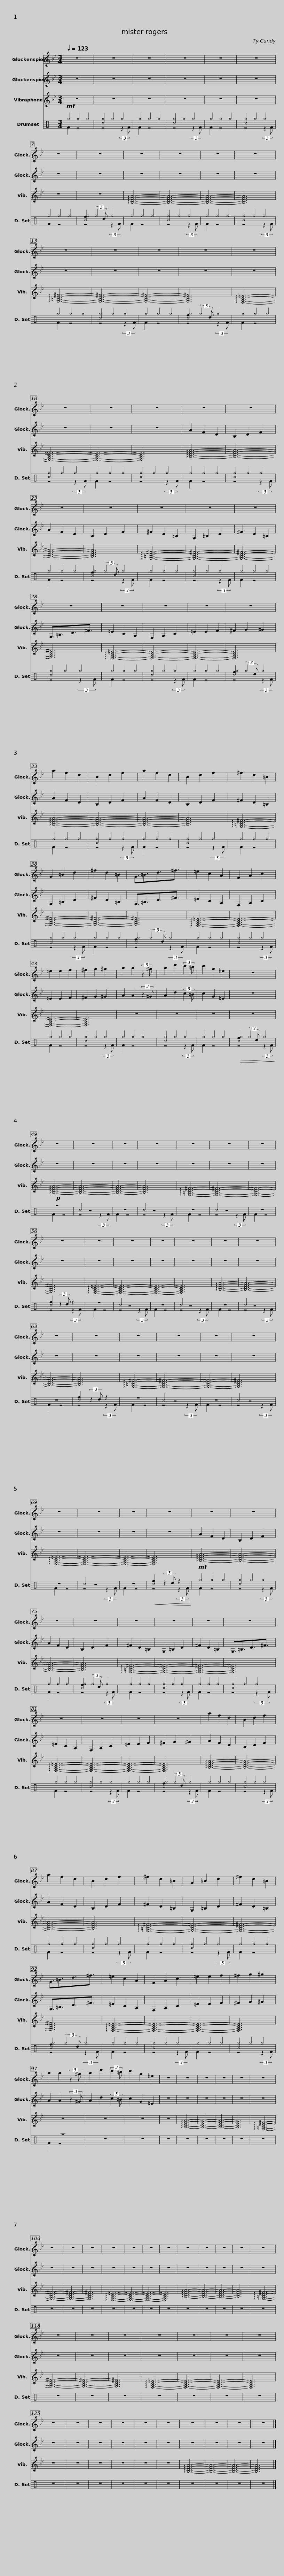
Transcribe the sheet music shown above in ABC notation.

X:1
%%score 1 2 3 ( 4 5 )
L:1/8
Q:1/4=123
M:3/4
I:linebreak $
K:Bb
V:1 treble transpose=24
V:2 treble transpose=24
V:3 treble
V:4 perc
K:none
V:5 perc
K:none
V:1
 z6 | z6 | z6 | z6 | z6 | %5
 z6 | z6 | z6 | z6 |$ z6 | %10
 z6 | z6 | z6 | z6 | z6 | %15
 z6 | z6 | z6 |$ z6 | z6 | %20
 z6 | z6 | z6 | z6 | z6 | %25
 z6 |$ z6 | z6 | z6 | z6 | %30
 z6 | z6 | a2 f2 d2 |$ B2 d2 f2 | a2 f2 d2 | %35
 B2 d2 f2 | ^f2 d2 =B2 | G2 =B2 d2 | ^f2 d2 =B2 | G3/2=B3/2d3/2^f3/2 |$ %40
 =e2 c2 A2 | F2 A2 c2 | =e2 e2 f2 | ^f2 g2 ^g2 | a2 a2 (3:2:2z2 ^g | %45
 a2 d'2 (3:2:2c'2 =b | c'2 g2 =e2 | z6 |$ z6 | z6 | %50
 z6 | z6 | z6 | z6 | z6 | %55
 z6 | z6 | z6 |$ z6 | z6 | %60
 z6 | z6 | z6 | z6 | z6 | %65
 z6 | z6 | z6 |$ z6 | z6 | %70
 z6 | z6 | z6 | z6 | z6 | %75
 z6 |$ z6 | z6 | z6 | z6 | %80
 z6 | z6 | z6 |$ z6 | a2 f2 d2 | %85
 B2 d2 f2 | a2 f2 d2 | B2 d2 f2 | ^f2 d2 =B2 | G2 =B2 d2 | %90
 ^f2 d2 =B2 |$ G3/2=B3/2d3/2^f3/2 | =e2 c2 A2 | F2 A2 c2 | =e2 e2 f2 | %95
 ^f2 g2 ^g2 | a2 a2 (3:2:2z2 ^g | a2 d'2 (3:2:2c'2 =b |$ c'2 g2 =e2 | z6 | %100
 z6 | z6 | z6 | z6 | z6 | %105
 z6 | z6 | z6 | z6 | z6 | %110
 z6 | z6 |$ z6 | z6 | z6 | %115
 z6 | z6 | z6 | z6 | z6 | %120
 z6 | z6 | z6 | z6 | z6 | %125
 z6 | z6 |$ z6 | z6 | z6 | %130
 z6 | z6 | z6 | z6 |] %134
V:2
 z6 | z6 | z6 | z6 | z6 | %5
 z6 | z6 | z6 | z6 |$ z6 | %10
 z6 | z6 | z6 | z6 | z6 | %15
 z6 | z6 | z6 |$ z6 | z6 | %20
 A2 F2 D2 | B,2 D2 F2 | A2 F2 D2 | B,2 D2 F2 | ^F2 D2 =B,2 | %25
 G,2 =B,2 D2 |$ ^F2 D2 =B,2 | G,3/2=B,3/2D3/2^F3/2 | =E2 C2 A,2 | F,2 A,2 C2 | %30
 =E2 E2 F2 | ^F2 G2 ^G2 | A2 F2 D2 |$ B,2 D2 F2 | A2 F2 D2 | %35
 B,2 D2 F2 | ^F2 D2 =B,2 | G,2 =B,2 D2 | ^F2 D2 =B,2 | G,3/2=B,3/2D3/2^F3/2 |$ %40
 =E2 C2 A,2 | F,2 A,2 C2 | =E2 E2 F2 | ^F2 G2 ^G2 | A2 A2 (3:2:2z2 ^G | %45
 A2 d2 (3:2:2c2 =B | c2 G2 =E2 | z6 |$ z6 | z6 | %50
 z6 | z6 | z6 | z6 | z6 | %55
 z6 | z6 | z6 |$ z6 | z6 | %60
 z6 | z6 | z6 | z6 | z6 | %65
 z6 | z6 | z6 |$ z6 | z6 | %70
 z6 | z6 | A2 F2 D2 | B,2 D2 F2 | A2 F2 D2 | %75
 B,2 D2 F2 |$ ^F2 D2 =B,2 | G,2 =B,2 D2 | ^F2 D2 =B,2 | G,3/2=B,3/2D3/2^F3/2 | %80
 =E2 C2 A,2 | F,2 A,2 C2 | =E2 E2 F2 |$ ^F2 G2 ^G2 | A2 F2 D2 | %85
 B,2 D2 F2 | A2 F2 D2 | B,2 D2 F2 | ^F2 D2 =B,2 | G,2 =B,2 D2 | %90
 ^F2 D2 =B,2 |$ G,3/2=B,3/2D3/2^F3/2 | =E2 C2 A,2 | F,2 A,2 C2 | =E2 E2 F2 | %95
 ^F2 G2 ^G2 | A2 A2 (3:2:2z2 ^G | A2 d2 (3:2:2c2 =B |$ c2 G2 =E2 | z6 | %100
 z6 | z6 | z6 | z6 | z6 | %105
 z6 | z6 | z6 | z6 | z6 | %110
 z6 | z6 |$ z6 | z6 | z6 | %115
 z6 | z6 | z6 | z6 | z6 | %120
 z6 | z6 | z6 | z6 | z6 | %125
 z6 | z6 |$ z6 | z6 | z6 | %130
 z6 | z6 | z6 | z6 |] %134
V:3
 z6 | z6 | z6 | z6 | z6 | %5
 z6 | z6 | z6 | !arpeggio![B,DFA]6- |$ [B,DFA]6- | %10
 [B,DFA]6- | [B,DFA]6 | !arpeggio![G,=B,D^F]6- | [G,B,D^F]6- | [G,B,D^F]6- | %15
 [G,B,D^F]6 | !arpeggio![F,A,C=E]6- | [F,A,CE]6- |$ [F,A,CE]6- | [F,A,CE]6 | %20
 !arpeggio![B,DFA]6- | [B,DFA]6- | [B,DFA]6- | [B,DFA]6 | !arpeggio![G,=B,D^F]6- | %25
 [G,B,D^F]6- |$ [G,B,D^F]6- | [G,B,D^F]6 | !arpeggio![F,A,C=E]6- | [F,A,CE]6- | %30
 [F,A,CE]6- | [F,A,CE]6 | !arpeggio![B,DFA]6- |$ [B,DFA]6- | [B,DFA]6- | %35
 [B,DFA]6 | !arpeggio![G,=B,D^F]6- | [G,B,D^F]6- | [G,B,D^F]6- | [G,B,D^F]6 |$ %40
 !arpeggio![F,A,C=E]6- | [F,A,CE]6- | [F,A,CE]6- | [F,A,CE]6 | z6 | %45
 z6 | z6 | z6 |$ !arpeggio![B,DFA]6- | [B,DFA]6- | %50
 [B,DFA]6- | [B,DFA]6 | !arpeggio![G,=B,D^F]6- | [G,B,D^F]6- | [G,B,D^F]6- | %55
 [G,B,D^F]6 | !arpeggio![F,A,C=E]6- | [F,A,CE]6- |$ [F,A,CE]6- | [F,A,CE]6 | %60
 !arpeggio![B,DFA]6- | [B,DFA]6- | [B,DFA]6- | [B,DFA]6 | !arpeggio![G,=B,D^F]6- | %65
 [G,B,D^F]6- | [G,B,D^F]6- | [G,B,D^F]6 |$ !arpeggio![F,A,C=E]6- | [F,A,CE]6- | %70
 [F,A,CE]6- | [F,A,CE]6 | !arpeggio![B,DFA]6- | [B,DFA]6- | [B,DFA]6- | %75
 [B,DFA]6 |$ !arpeggio![G,=B,D^F]6- | [G,B,D^F]6- | [G,B,D^F]6- | [G,B,D^F]6 | %80
 !arpeggio![F,A,C=E]6- | [F,A,CE]6- | [F,A,CE]6- |$ [F,A,CE]6 | !arpeggio![B,DFA]6- | %85
 [B,DFA]6- | [B,DFA]6- | [B,DFA]6 | !arpeggio![G,=B,D^F]6- | [G,B,D^F]6- | %90
 [G,B,D^F]6- |$ [G,B,D^F]6 | !arpeggio![F,A,C=E]6- | [F,A,CE]6- | [F,A,CE]6- | %95
 [F,A,CE]6 | z6 | z6 |$ z6 | z6 | %100
 !arpeggio![B,DFA]6- | [B,DFA]6- | [B,DFA]6- | [B,DFA]6 | !arpeggio![G,=B,D^F]6- | %105
 [G,B,D^F]6- | [G,B,D^F]6- | [G,B,D^F]6 | !arpeggio![F,A,C=E]6- | [F,A,CE]6- | %110
 [F,A,CE]6- | [F,A,CE]6 |$ !arpeggio![B,DFA]6- | [B,DFA]6- | [B,DFA]6- | %115
 [B,DFA]6 | !arpeggio![G,=B,D^F]6- | [G,B,D^F]6- | [G,B,D^F]6- | [G,B,D^F]6 | %120
 !arpeggio![F,A,C=E]6- | [F,A,CE]6- | [F,A,CE]6- | [F,A,CE]6 | z6 | %125
 z6 | z6 |$ z6 | z6 | z6 | %130
 !arpeggio![B,DFA]6- | [B,DFA]6- | [B,DFA]6- | [B,DFA]6 |] %134
V:4
[K:C]!mf! ^g2 ^g2 ^g2 | [^c^g]2 ^g2 ^g2 | ^g2 ^g2 ^g2 | [^c^g]2 ^g2 ^g2 | ^g2 ^g2 ^g2 | %5
 [^c^g]2 ^g2 ^g2 | ^g2 ^g2 ^g2 | [^cf^g]2 (3:2:2^g2 d ^g2 | ^g2 ^g2 ^g2 |$ [^c^g]2 ^g2 ^g2 | %10
 ^g2 ^g2 ^g2 | [^c^g]2 ^g2 ^g2 | ^g2 ^g2 ^g2 | [^c^g]2 ^g2 ^g2 | ^g2 ^g2 ^g2 | %15
 [^cf^g]2 (3:2:2^g2 d ^g2 | ^g2 ^g2 ^g2 | [^c^g]2 ^g2 ^g2 |$ ^g2 ^g2 ^g2 | [^c^g]2 ^g2 ^g2 | %20
 ^g2 ^g2 ^g2 | [^c^g]2 ^g2 ^g2 | ^g2 ^g2 ^g2 | [^cf^g]2 (3:2:2^g2 d ^g2 | ^g2 ^g2 ^g2 | %25
 [^c^g]2 ^g2 ^g2 |$ ^g2 ^g2 ^g2 | [^c^g]2 ^g2 ^g2 | ^g2 ^g2 ^g2 | [^c^g]2 ^g2 ^g2 | %30
 ^g2 ^g2 ^g2 | [^cf^g]2 (3:2:2^g2 d ^g2 | ^g2 ^g2 ^g2 |$ [^c^g]2 ^g2 ^g2 | ^g2 ^g2 ^g2 | %35
 [^c^g]2 ^g2 ^g2 | ^g2 ^g2 ^g2 | [^c^g]2 ^g2 ^g2 | ^g2 ^g2 ^g2 | [^cf^g]2 (3:2:2^g2 d ^g2 |$ %40
 ^g2 ^g2 ^g2 | [^c^g]2 ^g2 ^g2 | ^g2 ^g2 ^g2 | [^c^g]2 ^g2 ^g2 | ^g2 ^g2 ^g2 | %45
 [^c^g]2 ^g2 ^g2 | ^g2 ^g2 ^g2 |!>(! [^cf^g]2 (3:2:2^g2 d ^g2!>)! |$!p! z6 | ^c2 z4 | %50
 z6 | ^c2 z4 | z6 | ^c2 z4 | z6 | %55
 [^cf]2 (3:2:2z2 d z2 | z6 | ^c2 z4 |$ z6 | ^c2 z4 | %60
 z6 | ^c2 z4 | z6 | [^cf]2 (3:2:2z2 d z2 | z6 | %65
 ^c2 z4 | z6 | ^c2 z4 |$ z6 | ^c2 z4 | %70
 z6 |!<(! [^cf]2 (3:2:2z2 d z2!<)! |!mf! ^g2 ^g2 ^g2 | [^c^g]2 ^g2 ^g2 | ^g2 ^g2 ^g2 | %75
 [^cf^g]2 (3:2:2^g2 d ^g2 |$ ^g2 ^g2 ^g2 | [^c^g]2 ^g2 ^g2 | ^g2 ^g2 ^g2 | [^c^g]2 ^g2 ^g2 | %80
 ^g2 ^g2 ^g2 | [^c^g]2 ^g2 ^g2 | ^g2 ^g2 ^g2 |$ [^cf^g]2 (3:2:2^g2 d ^g2 | ^g2 ^g2 ^g2 | %85
 [^c^g]2 ^g2 ^g2 | ^g2 ^g2 ^g2 | [^c^g]2 ^g2 ^g2 | ^g2 ^g2 ^g2 | [^c^g]2 ^g2 ^g2 | %90
 ^g2 ^g2 ^g2 |$ [^cf^g]2 (3:2:2^g2 d ^g2 | ^g2 ^g2 ^g2 | [^c^g]2 ^g2 ^g2 | ^g2 ^g2 ^g2 | %95
 [^c^g]2 ^g2 ^g2 | z6 | z6 |$ z6 | z6 | %100
 z6 | z6 | z6 | z6 | z6 | %105
 z6 | z6 | z6 | z6 | z6 | %110
 z6 | z6 |$ z6 | z6 | z6 | %115
 z6 | z6 | z6 | z6 | z6 | %120
 z6 | z6 | z6 | z6 | z6 | %125
 z6 | z6 |$ z6 | z6 | z6 | %130
 z6 | z6 | z6 | z6 |] %134
V:5
[K:C] F2 z4 | z4 (3:2:2z2 F | F2 z4 | z4 (3:2:2z2 F | F2 z4 | %5
 z4 (3:2:2z2 F | F2 z4 | z4 (3:2:2z2 F | F2 z4 |$ z4 (3:2:2z2 F | %10
 F2 z4 | z4 (3:2:2z2 F | F2 z4 | z4 (3:2:2z2 F | F2 z4 | %15
 z4 (3:2:2z2 F | F2 z4 | z4 (3:2:2z2 F |$ F2 z4 | z4 (3:2:2z2 F | %20
 F2 z4 | z4 (3:2:2z2 F | F2 z4 | z4 (3:2:2z2 F | F2 z4 | %25
 z4 (3:2:2z2 F |$ F2 z4 | z4 (3:2:2z2 F | F2 z4 | z4 (3:2:2z2 F | %30
 F2 z4 | z4 (3:2:2z2 F | F2 z4 |$ z4 (3:2:2z2 F | F2 z4 | %35
 z4 (3:2:2z2 F | F2 z4 | z4 (3:2:2z2 F | F2 z4 | z4 (3:2:2z2 F |$ %40
 F2 z4 | z4 (3:2:2z2 F | F2 z4 | z4 (3:2:2z2 F | F2 z4 | %45
 z4 (3:2:2z2 F | F2 z4 | z4 (3:2:2z2 F |$ F2 z4 | z4 (3:2:2z2 F | %50
 F2 z4 | z4 (3:2:2z2 F | F2 z4 | z4 (3:2:2z2 F | F2 z4 | %55
 z4 (3:2:2z2 F | F2 z4 | z4 (3:2:2z2 F |$ F2 z4 | z4 (3:2:2z2 F | %60
 F2 z4 | z4 (3:2:2z2 F | F2 z4 | z4 (3:2:2z2 F | F2 z4 | %65
 z4 (3:2:2z2 F | F2 z4 | z4 (3:2:2z2 F |$ F2 z4 | z4 (3:2:2z2 F | %70
 F2 z4 | z4 (3:2:2z2 F | F2 z4 | z4 (3:2:2z2 F | F2 z4 | %75
 z4 (3:2:2z2 F |$ F2 z4 | z4 (3:2:2z2 F | F2 z4 | z4 (3:2:2z2 F | %80
 F2 z4 | z4 (3:2:2z2 F | F2 z4 |$ z4 (3:2:2z2 F | F2 z4 | %85
 z4 (3:2:2z2 F | F2 z4 | z4 (3:2:2z2 F | F2 z4 | z4 (3:2:2z2 F | %90
 F2 z4 |$ z4 (3:2:2z2 F | F2 z4 | z4 (3:2:2z2 F | F2 z4 | %95
 z4 (3:2:2z2 F | F2 z4 | x6 |$ x6 | x6 | %100
 x6 | x6 | x6 | x6 | x6 | %105
 x6 | x6 | x6 | x6 | x6 | %110
 x6 | x6 |$ x6 | x6 | x6 | %115
 x6 | x6 | x6 | x6 | x6 | %120
 x6 | x6 | x6 | x6 | x6 | %125
 x6 | x6 |$ x6 | x6 | x6 | %130
 x6 | x6 | x6 | x6 |] %134
